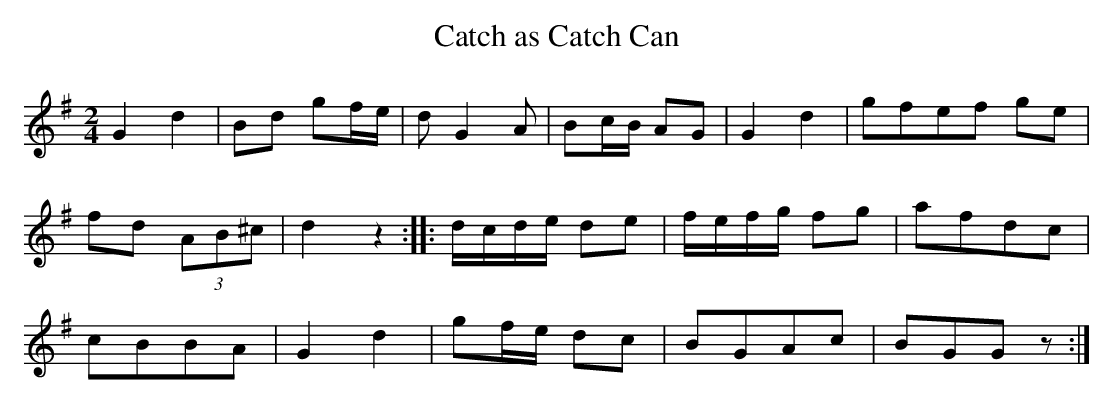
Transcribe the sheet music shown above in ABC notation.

X:1
T:Catch as Catch Can
M:2/4
L:1/8
K:G
G2d2|Bd gf/e/|d G2A|Bc/B/ AG|G2d2|gfef ge|
fd (3AB^c|d2 z2::d/c/d/e/ de|f/e/f/g/ fg|afdc|
cBBA|G2d2|gf/e/ dc|BGAc|BGG z:|]
